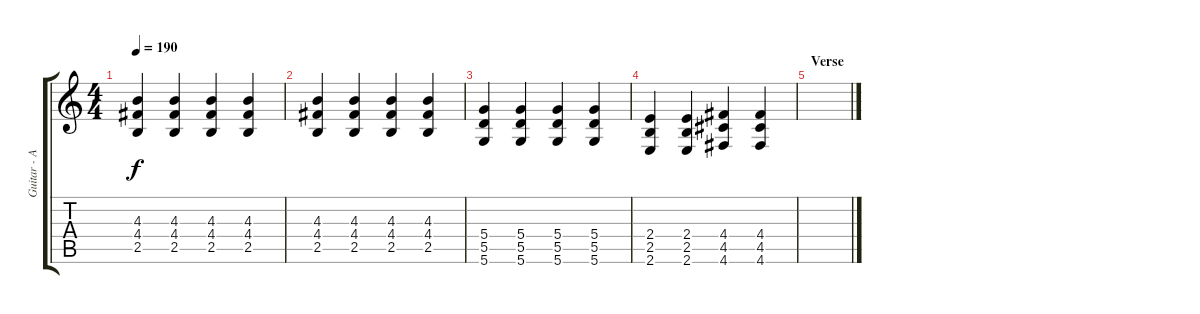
\track ("Guitar - Antti Lindholm" "Guitar - A") {instrument distortionguitar}
\staff {score tabs}
\tuning (E4 B3 G3 D3 A2 D2) {hide}
\ts (4 4)
\tempo 190
\clef g2
\ks c
(4.3 4.4 2.5).4{dy f} (4.3 4.4 2.5).4 (4.3 4.4 2.5).4 (4.3 4.4 2.5).4 |
(4.3 4.4 2.5).4 (4.3 4.4 2.5).4 (4.3 4.4 2.5).4 (4.3 4.4 2.5).4 |
(5.4 5.5 5.6).4 (5.4 5.5 5.6).4 (5.4 5.5 5.6).4 (5.4 5.5 5.6).4 |
(2.4 2.5 2.6).4 (2.4 2.5 2.6).4 (4.4 4.5 4.6).4 (4.4 4.5 4.6).4 |
\section ("" "Verse")
